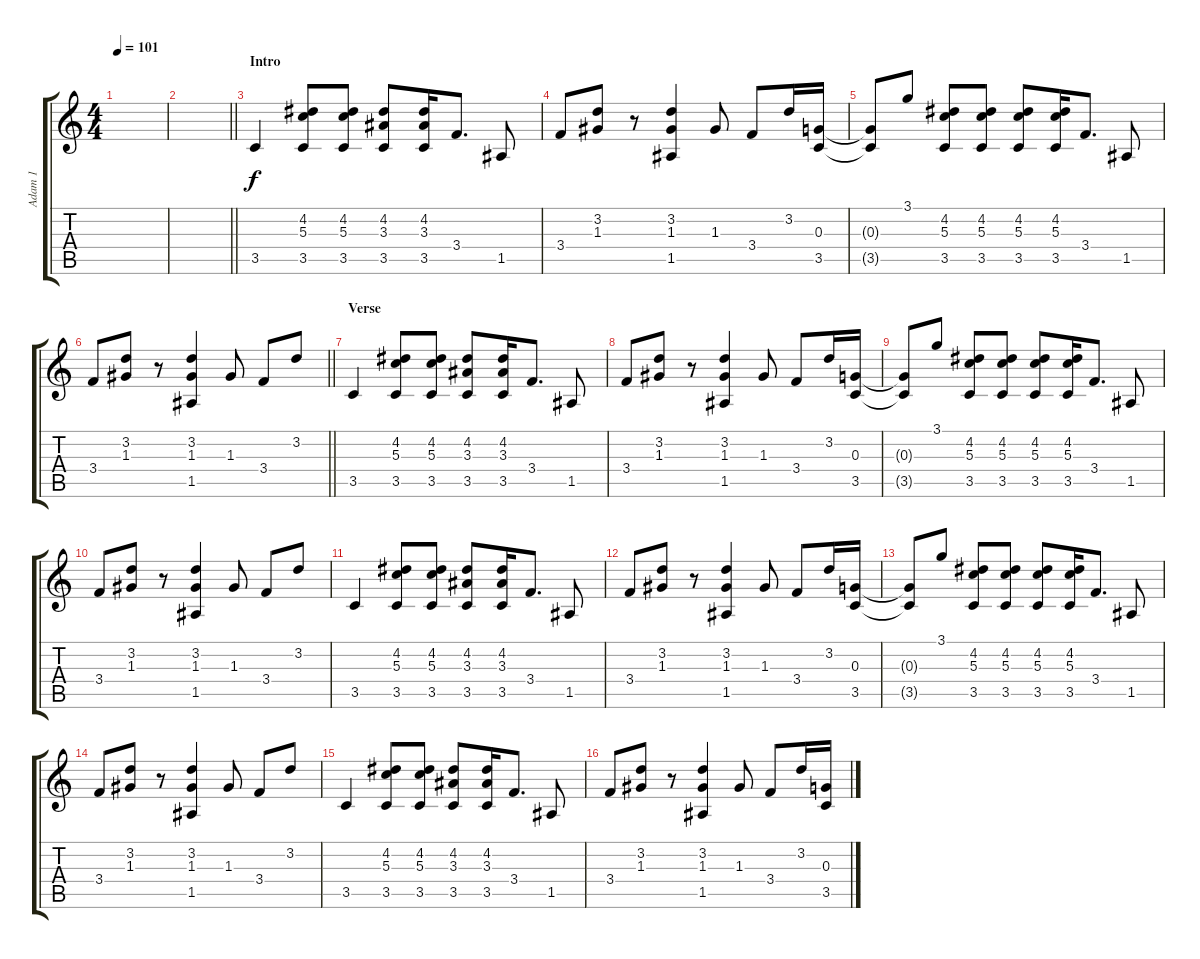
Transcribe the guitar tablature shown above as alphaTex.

\track ("Adam 1" "Adam 1") {instrument electricguitarclean}
\staff {score tabs}
\tuning (E4 B3 G3 D3 A2 E2) {hide}
\ts (4 4)
\tempo 101
\clef g2
\ks c
|
\barLineRight lightlight
|
\section ("" "Intro")
3.5.4 (4.2 5.3 3.5).8 (4.2 5.3 3.5).8 (4.2 3.3 3.5).8 (4.2 3.3 3.5).16 3.4.8{d} 1.5.8 |
3.4.8 (3.2 1.3).8 r.8 (3.2 1.3 1.5).4 1.3.8 3.4.8 3.2.16 (0.3 3.5).16 |
(0.3{t} 3.5{t}).8 3.1.8 (4.2 5.3 3.5).8 (4.2 5.3 3.5).8 (4.2 5.3 3.5).8 (4.2 5.3 3.5).16 3.4.8{d} 1.5.8 |
\barLineRight lightlight
3.4.8 (3.2 1.3).8 r.8 (3.2 1.3 1.5).4 1.3.8 3.4.8 3.2.8 |
\section ("" "Verse")
3.5.4 (4.2 5.3 3.5).8 (4.2 5.3 3.5).8 (4.2 3.3 3.5).8 (4.2 3.3 3.5).16 3.4.8{d} 1.5.8 |
3.4.8 (3.2 1.3).8 r.8 (3.2 1.3 1.5).4 1.3.8 3.4.8 3.2.16 (0.3 3.5).16 |
(0.3{t} 3.5{t}).8 3.1.8 (4.2 5.3 3.5).8 (4.2 5.3 3.5).8 (4.2 5.3 3.5).8 (4.2 5.3 3.5).16 3.4.8{d} 1.5.8 |
3.4.8 (3.2 1.3).8 r.8 (3.2 1.3 1.5).4 1.3.8 3.4.8 3.2.8 |
3.5.4 (4.2 5.3 3.5).8 (4.2 5.3 3.5).8 (4.2 3.3 3.5).8 (4.2 3.3 3.5).16 3.4.8{d} 1.5.8 |
3.4.8 (3.2 1.3).8 r.8 (3.2 1.3 1.5).4 1.3.8 3.4.8 3.2.16 (0.3 3.5).16 |
(0.3{t} 3.5{t}).8 3.1.8 (4.2 5.3 3.5).8 (4.2 5.3 3.5).8 (4.2 5.3 3.5).8 (4.2 5.3 3.5).16 3.4.8{d} 1.5.8 |
3.4.8 (3.2 1.3).8 r.8 (3.2 1.3 1.5).4 1.3.8 3.4.8 3.2.8 |
3.5.4 (4.2 5.3 3.5).8 (4.2 5.3 3.5).8 (4.2 3.3 3.5).8 (4.2 3.3 3.5).16 3.4.8{d} 1.5.8 |
3.4.8 (3.2 1.3).8 r.8 (3.2 1.3 1.5).4 1.3.8 3.4.8 3.2.16 (0.3 3.5).16
